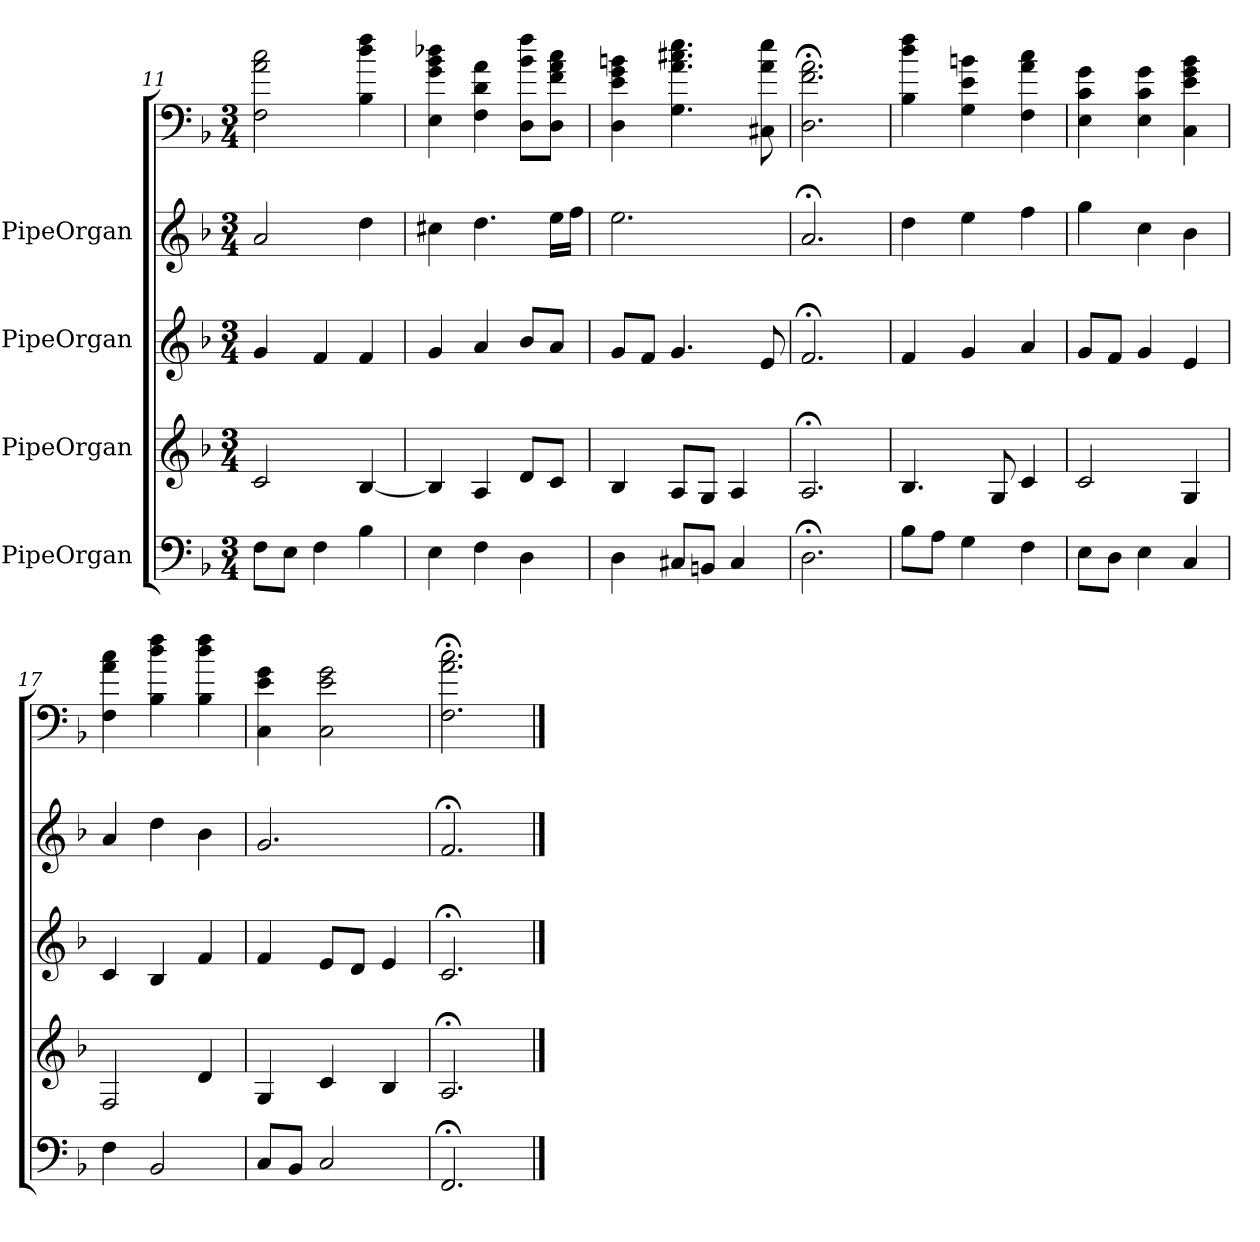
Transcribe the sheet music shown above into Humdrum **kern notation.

**kern	**kern	**kern	**kern	**kern
*part5	*part4	*part3	*part2	*part1
*staff5	*staff4	*staff3	*staff2	*staff1
*I"PipeOrgan	*I"PipeOrgan	*I"PipeOrgan	*I"PipeOrgan	*
*k[b-]	*k[b-]	*k[b-]	*k[b-]	*k[b-]
*F:	*F:	*F:	*F:	*F:
*M3/4	*M3/4	*M3/4	*M3/4	*M3/4
=11	=11	=11	=11	=11
8FL	2c	4g	2a	2F 2a 2cc
8EJ	.	.	.	.
4F	.	4f	.	.
4B-	[4B-	4f	4dd	4B- 4dd 4ff
=12	=12	=12	=12	=12
4E	4B-]	4g	4cc#X	4E 4g 4b- 4dd-X
4F	4A	4a	4.dd	4F 4d 4a
4D	8dL	8b-L	.	8D 8b- 8ffL
.	8cJ	8aJ	16eeLL	8D 8f 8a 8ccJ
.	.	.	16ffJJ	.
=13	=13	=13	=13	=13
4D	4B-	8gL	2.ee	4D 4e 4g 4bn
.	.	8fJ	.	.
8C#XL	8AL	4.g	.	4.G 4.a 4.cc#X 4.ee
8BBnJ	8GJ	.	.	.
4C#	4A	.	.	.
.	.	8e	.	8C#X 8a 8ee
=14	=14	=14	=14	=14
2.D;<	2.A;<	2.f;<	2.a;<	2.D;< 2.f;< 2.a;<
=15	=15	=15	=15	=15
8B-L	4.B-	4f	4dd	4B- 4dd 4ff
8AJ	.	.	.	.
4G	.	4g	4ee	4G 4e 4bn
.	8G	.	.	.
4F	4c	4a	4ff	4F 4a 4cc
=16	=16	=16	=16	=16
8EL	2c	8gL	4gg	4E 4c 4g
8DJ	.	8fJ	.	.
4E	.	4g	4cc	4E 4c 4g
4C	4G	4e	4b-	4C 4e 4g 4b-
=17	=17	=17	=17	=17
4F	2F	4c	4a	4F 4a 4cc
2BB-	.	4B-	4dd	4B- 4dd 4ff
.	4d	4f	4b-	4B- 4dd 4ff
=18	=18	=18	=18	=18
8CL	4G	4f	2.g	4C 4e 4g
8BB-J	.	.	.	.
2C	4c	8eL	.	2C 2e 2g
.	.	8dJ	.	.
.	4B-	4e	.	.
=19	=19	=19	=19	=19
2.FF;<	2.A;<	2.c;<	2.f;<	2.F;< 2.a;< 2.cc;<
==	==	==	==	==
*-	*-	*-	*-	*-
